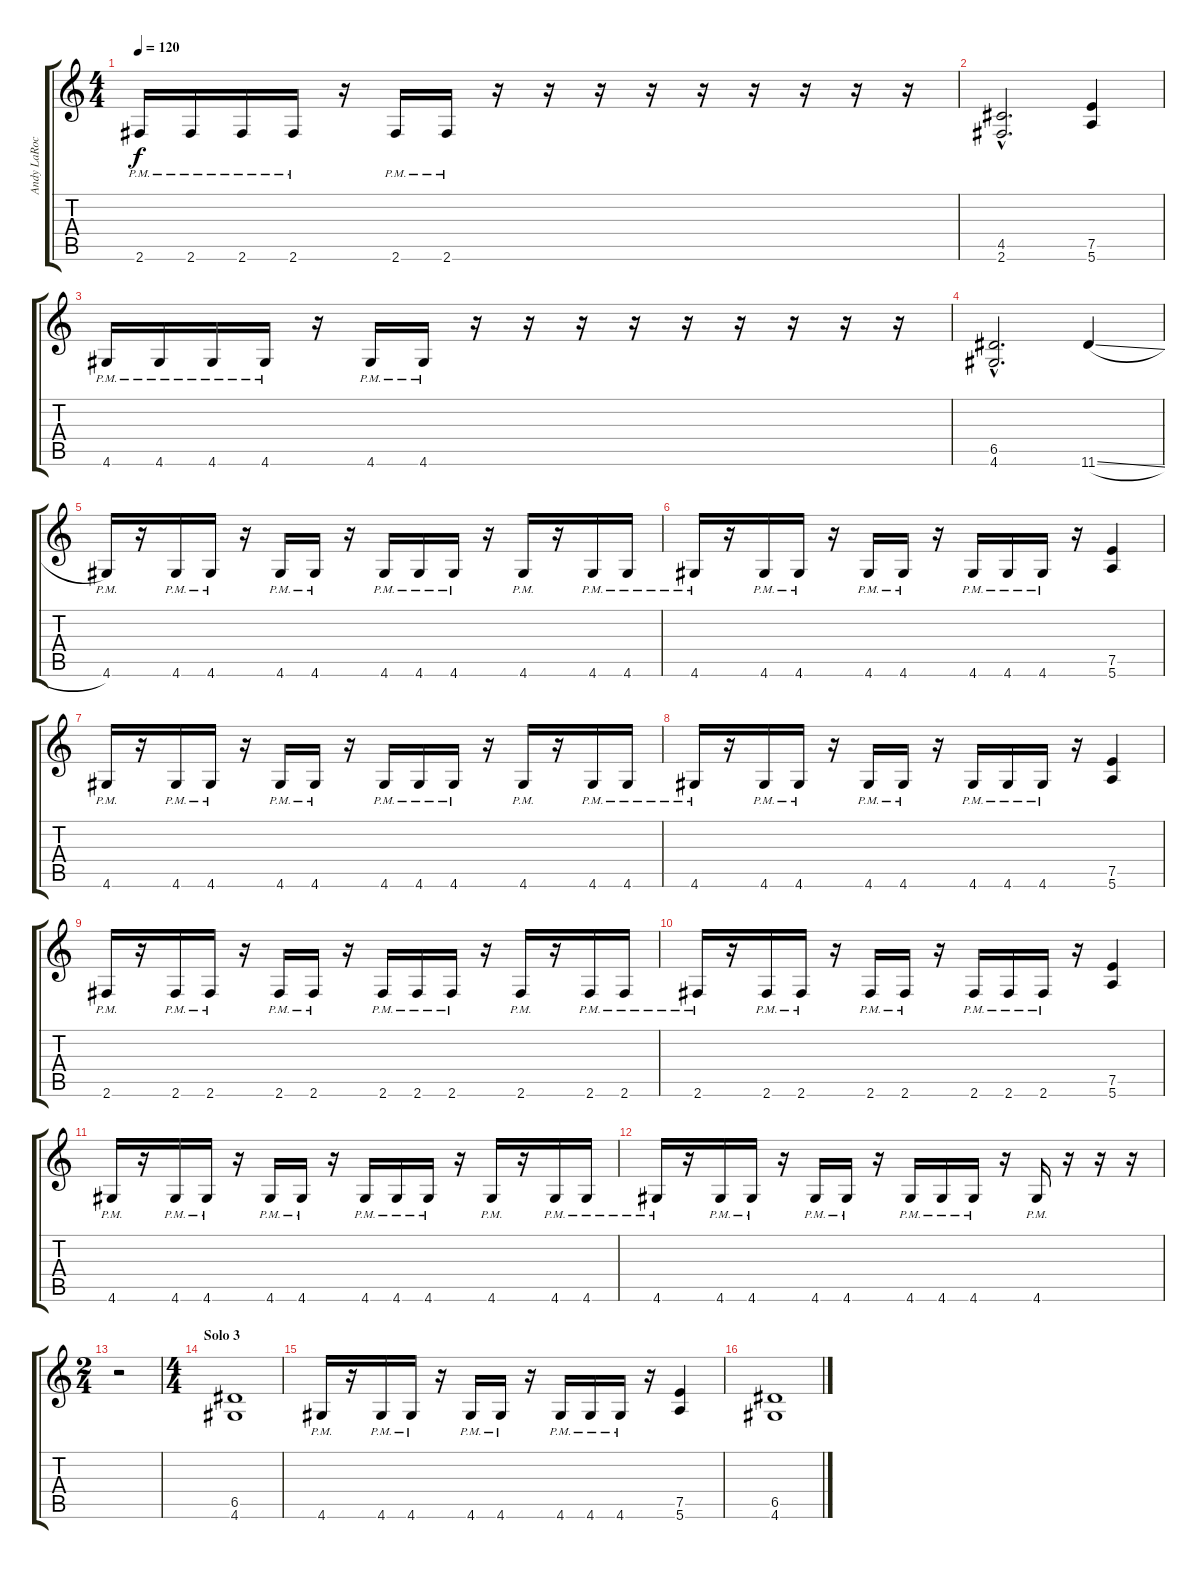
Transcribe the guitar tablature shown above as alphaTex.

\track ("Andy LaRocque" "Andy LaRoc") {instrument distortionguitar}
\staff {score tabs}
\tuning (E4 B3 G3 D3 A2 E2) {hide}
\ts (4 4)
\tempo 120
\clef g2
\ks c
2.6{pm}.16{dy f} 2.6{pm}.16 2.6{pm}.16 2.6{pm}.16 r.16 2.6{pm}.16 2.6{pm}.16 r.16 r.16 r.16 r.16 r.16 r.16 r.16 r.16 r.16 |
(4.5{hac} 2.6{hac}).2{d} (7.5 5.6).4 |
4.6{pm}.16 4.6{pm}.16 4.6{pm}.16 4.6{pm}.16 r.16 4.6{pm}.16 4.6{pm}.16 r.16 r.16 r.16 r.16 r.16 r.16 r.16 r.16 r.16 |
(6.5{hac} 4.6{hac}).2{d} 11.6{sl}.4 |
4.6{pm}.16 r.16 4.6{pm}.16 4.6{pm}.16 r.16 4.6{pm}.16 4.6{pm}.16 r.16 4.6{pm}.16 4.6{pm}.16 4.6{pm}.16 r.16 4.6{pm}.16 r.16 4.6{pm}.16 4.6{pm}.16 |
4.6{pm}.16 r.16 4.6{pm}.16 4.6{pm}.16 r.16 4.6{pm}.16 4.6{pm}.16 r.16 4.6{pm}.16 4.6{pm}.16 4.6{pm}.16 r.16 (7.5 5.6).4 |
4.6{pm}.16 r.16 4.6{pm}.16 4.6{pm}.16 r.16 4.6{pm}.16 4.6{pm}.16 r.16 4.6{pm}.16 4.6{pm}.16 4.6{pm}.16 r.16 4.6{pm}.16 r.16 4.6{pm}.16 4.6{pm}.16 |
4.6{pm}.16 r.16 4.6{pm}.16 4.6{pm}.16 r.16 4.6{pm}.16 4.6{pm}.16 r.16 4.6{pm}.16 4.6{pm}.16 4.6{pm}.16 r.16 (7.5 5.6).4 |
2.6{pm}.16 r.16 2.6{pm}.16 2.6{pm}.16 r.16 2.6{pm}.16 2.6{pm}.16 r.16 2.6{pm}.16 2.6{pm}.16 2.6{pm}.16 r.16 2.6{pm}.16 r.16 2.6{pm}.16 2.6{pm}.16 |
2.6{pm}.16 r.16 2.6{pm}.16 2.6{pm}.16 r.16 2.6{pm}.16 2.6{pm}.16 r.16 2.6{pm}.16 2.6{pm}.16 2.6{pm}.16 r.16 (7.5 5.6).4 |
4.6{pm}.16 r.16 4.6{pm}.16 4.6{pm}.16 r.16 4.6{pm}.16 4.6{pm}.16 r.16 4.6{pm}.16 4.6{pm}.16 4.6{pm}.16 r.16 4.6{pm}.16 r.16 4.6{pm}.16 4.6{pm}.16 |
4.6{pm}.16 r.16 4.6{pm}.16 4.6{pm}.16 r.16 4.6{pm}.16 4.6{pm}.16 r.16 4.6{pm}.16 4.6{pm}.16 4.6{pm}.16 r.16 4.6{pm}.16 r.16 r.16 r.16 |
\ts (2 4)
r.2 |
\ts (4 4)
\section ("" "Solo 3")
(6.5 4.6).1 |
4.6{pm}.16 r.16 4.6{pm}.16 4.6{pm}.16 r.16 4.6{pm}.16 4.6{pm}.16 r.16 4.6{pm}.16 4.6{pm}.16 4.6{pm}.16 r.16 (7.5 5.6).4 |
(6.5 4.6).1
